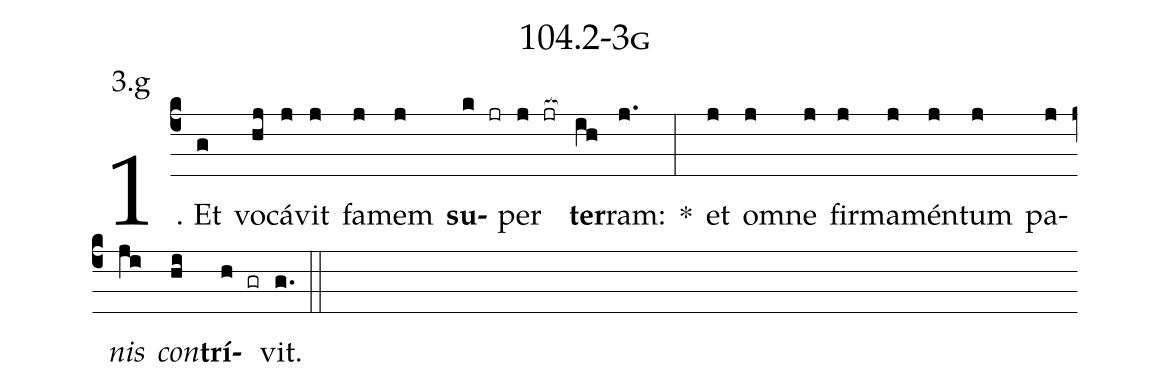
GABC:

name: 104.2-3g;
annotation: 3.g;
%%
(c4)1. Et(g) vo(hj)cá(j)vit(j) fa(j)mem(j) <b>su</b>(k jr)per(j jr[ocb:1{]) <b>ter</b>(ih[ocb:0}])ram:(j.) *(:) et(j) om(j)ne(j) fir(j)ma(j)mén(j)tum(j) pa(j)<i>nis</i>(ji) <i>con</i>(hi)<b>trí</b>(h gr)vit.(g.) (::)


%E(j) u(j) o(ji) u(hi) a(h) e.(g.) (::)
